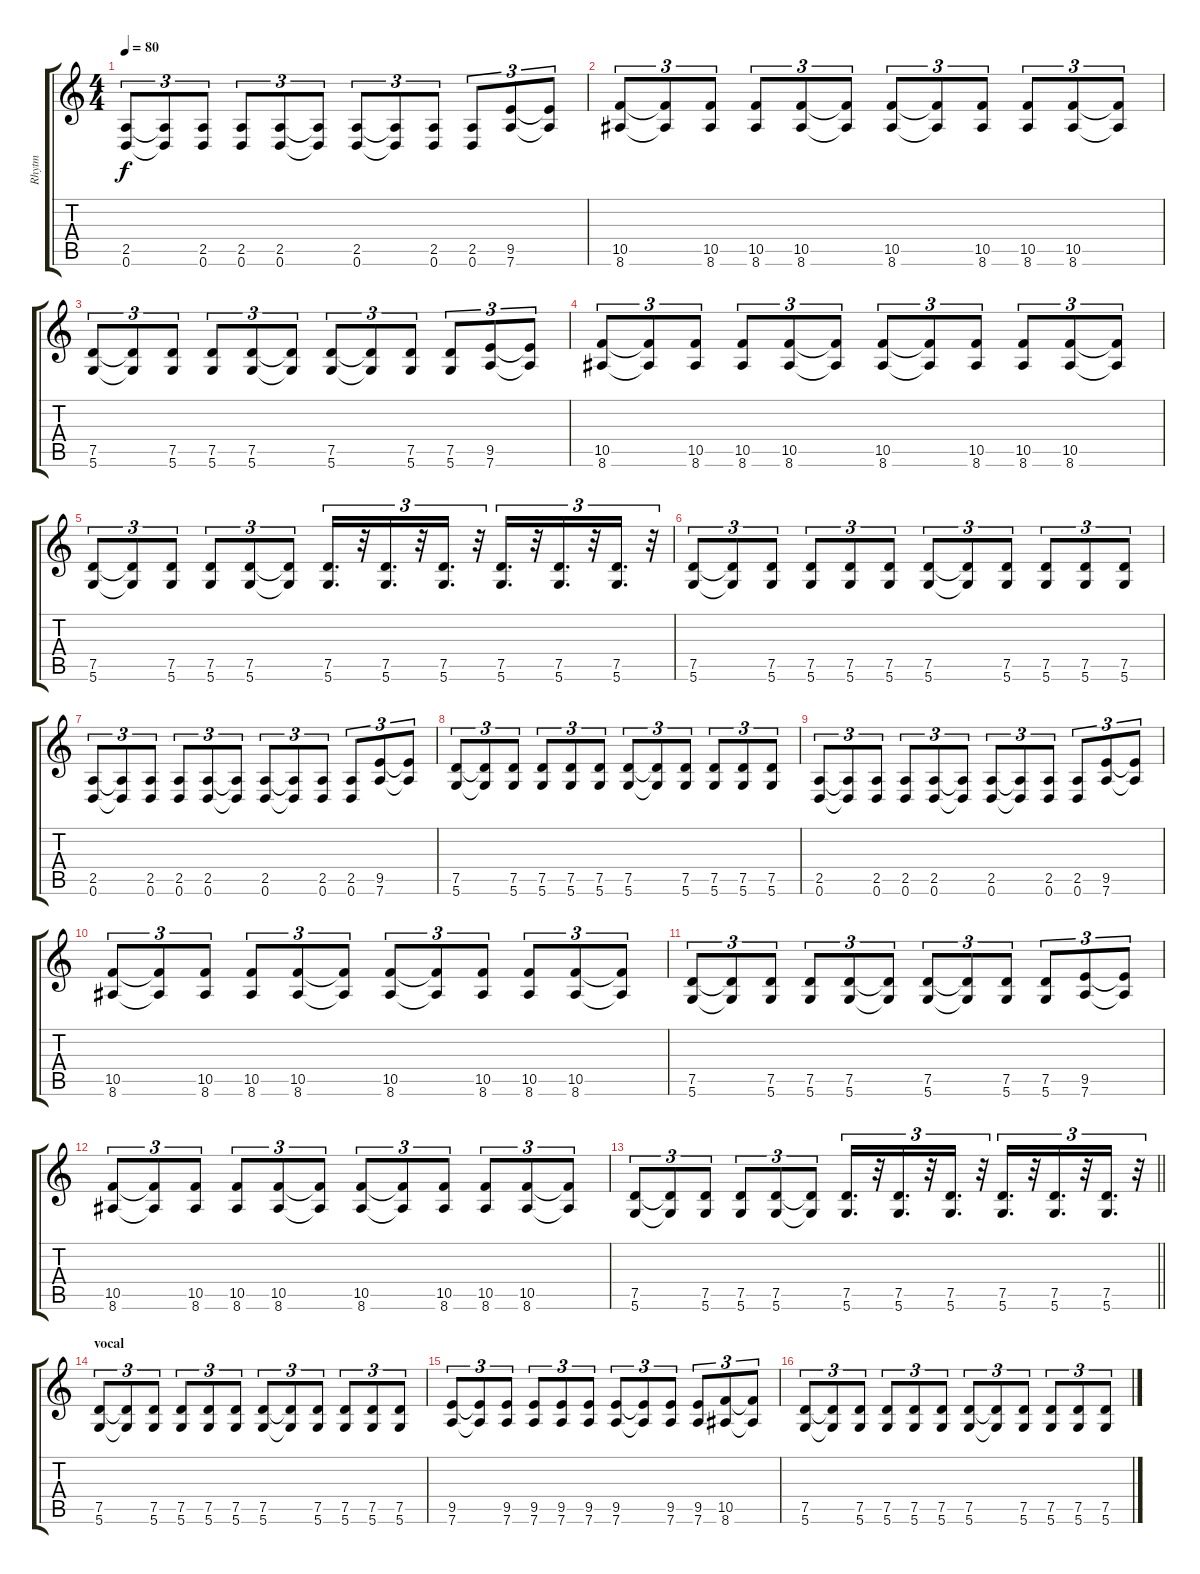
\track ("Rhytm" "Rhytm") {instrument distortionguitar}
\staff {score tabs}
\tuning (D4 A3 F3 C3 G2 D2) {hide}
\ts (4 4)
\tempo 80
\clef g2
\ks c
(2.5 0.6).8{tu (3 2) dy f} (2.5{t} 0.6{t}).8{tu (3 2)} (2.5 0.6).8{tu (3 2)} (2.5 0.6).8{tu (3 2)} (2.5 0.6).8{tu (3 2)} (2.5{t} 0.6{t}).8{tu (3 2)} (2.5 0.6).8{tu (3 2)} (2.5{t} 0.6{t}).8{tu (3 2)} (2.5 0.6).8{tu (3 2)} (2.5 0.6).8{tu (3 2)} (9.5 7.6).8{tu (3 2)} (9.5{t} 7.6{t}).8{tu (3 2)} |
(10.5 8.6).8{tu (3 2)} (10.5{t} 8.6{t}).8{tu (3 2)} (10.5 8.6).8{tu (3 2)} (10.5 8.6).8{tu (3 2)} (10.5 8.6).8{tu (3 2)} (10.5{t} 8.6{t}).8{tu (3 2)} (10.5 8.6).8{tu (3 2)} (10.5{t} 8.6{t}).8{tu (3 2)} (10.5 8.6).8{tu (3 2)} (10.5 8.6).8{tu (3 2)} (10.5 8.6).8{tu (3 2)} (10.5{t} 8.6{t}).8{tu (3 2)} |
(7.5 5.6).8{tu (3 2)} (7.5{t} 5.6{t}).8{tu (3 2)} (7.5 5.6).8{tu (3 2)} (7.5 5.6).8{tu (3 2)} (7.5 5.6).8{tu (3 2)} (7.5{t} 5.6{t}).8{tu (3 2)} (7.5 5.6).8{tu (3 2)} (7.5{t} 5.6{t}).8{tu (3 2)} (7.5 5.6).8{tu (3 2)} (7.5 5.6).8{tu (3 2)} (9.5 7.6).8{tu (3 2)} (9.5{t} 7.6{t}).8{tu (3 2)} |
(10.5 8.6).8{tu (3 2)} (10.5{t} 8.6{t}).8{tu (3 2)} (10.5 8.6).8{tu (3 2)} (10.5 8.6).8{tu (3 2)} (10.5 8.6).8{tu (3 2)} (10.5{t} 8.6{t}).8{tu (3 2)} (10.5 8.6).8{tu (3 2)} (10.5{t} 8.6{t}).8{tu (3 2)} (10.5 8.6).8{tu (3 2)} (10.5 8.6).8{tu (3 2)} (10.5 8.6).8{tu (3 2)} (10.5{t} 8.6{t}).8{tu (3 2)} |
(7.5 5.6).8{tu (3 2)} (7.5{t} 5.6{t}).8{tu (3 2)} (7.5 5.6).8{tu (3 2)} (7.5 5.6).8{tu (3 2)} (7.5 5.6).8{tu (3 2)} (7.5{t} 5.6{t}).8{tu (3 2)} (7.5 5.6).16{d tu (3 2)} r.32{tu (3 2)} (7.5 5.6).16{d tu (3 2)} r.32{tu (3 2)} (7.5 5.6).16{d tu (3 2)} r.32{tu (3 2)} (7.5 5.6).16{d tu (3 2)} r.32{tu (3 2)} (7.5 5.6).16{d tu (3 2)} r.32{tu (3 2)} (7.5 5.6).16{d tu (3 2)} r.32{tu (3 2)} |
(7.5 5.6).8{tu (3 2)} (7.5{t} 5.6{t}).8{tu (3 2)} (7.5 5.6).8{tu (3 2)} (7.5 5.6).8{tu (3 2)} (7.5 5.6).8{tu (3 2)} (7.5 5.6).8{tu (3 2)} (7.5 5.6).8{tu (3 2)} (7.5{t} 5.6{t}).8{tu (3 2)} (7.5 5.6).8{tu (3 2)} (7.5 5.6).8{tu (3 2)} (7.5 5.6).8{tu (3 2)} (7.5 5.6).8{tu (3 2)} |
(2.5 0.6).8{tu (3 2)} (2.5{t} 0.6{t}).8{tu (3 2)} (2.5 0.6).8{tu (3 2)} (2.5 0.6).8{tu (3 2)} (2.5 0.6).8{tu (3 2)} (2.5{t} 0.6{t}).8{tu (3 2)} (2.5 0.6).8{tu (3 2)} (2.5{t} 0.6{t}).8{tu (3 2)} (2.5 0.6).8{tu (3 2)} (2.5 0.6).8{tu (3 2)} (9.5 7.6).8{tu (3 2)} (9.5{t} 7.6{t}).8{tu (3 2)} |
(7.5 5.6).8{tu (3 2)} (7.5{t} 5.6{t}).8{tu (3 2)} (7.5 5.6).8{tu (3 2)} (7.5 5.6).8{tu (3 2)} (7.5 5.6).8{tu (3 2)} (7.5 5.6).8{tu (3 2)} (7.5 5.6).8{tu (3 2)} (7.5{t} 5.6{t}).8{tu (3 2)} (7.5 5.6).8{tu (3 2)} (7.5 5.6).8{tu (3 2)} (7.5 5.6).8{tu (3 2)} (7.5 5.6).8{tu (3 2)} |
(2.5 0.6).8{tu (3 2)} (2.5{t} 0.6{t}).8{tu (3 2)} (2.5 0.6).8{tu (3 2)} (2.5 0.6).8{tu (3 2)} (2.5 0.6).8{tu (3 2)} (2.5{t} 0.6{t}).8{tu (3 2)} (2.5 0.6).8{tu (3 2)} (2.5{t} 0.6{t}).8{tu (3 2)} (2.5 0.6).8{tu (3 2)} (2.5 0.6).8{tu (3 2)} (9.5 7.6).8{tu (3 2)} (9.5{t} 7.6{t}).8{tu (3 2)} |
(10.5 8.6).8{tu (3 2)} (10.5{t} 8.6{t}).8{tu (3 2)} (10.5 8.6).8{tu (3 2)} (10.5 8.6).8{tu (3 2)} (10.5 8.6).8{tu (3 2)} (10.5{t} 8.6{t}).8{tu (3 2)} (10.5 8.6).8{tu (3 2)} (10.5{t} 8.6{t}).8{tu (3 2)} (10.5 8.6).8{tu (3 2)} (10.5 8.6).8{tu (3 2)} (10.5 8.6).8{tu (3 2)} (10.5{t} 8.6{t}).8{tu (3 2)} |
(7.5 5.6).8{tu (3 2)} (7.5{t} 5.6{t}).8{tu (3 2)} (7.5 5.6).8{tu (3 2)} (7.5 5.6).8{tu (3 2)} (7.5 5.6).8{tu (3 2)} (7.5{t} 5.6{t}).8{tu (3 2)} (7.5 5.6).8{tu (3 2)} (7.5{t} 5.6{t}).8{tu (3 2)} (7.5 5.6).8{tu (3 2)} (7.5 5.6).8{tu (3 2)} (9.5 7.6).8{tu (3 2)} (9.5{t} 7.6{t}).8{tu (3 2)} |
(10.5 8.6).8{tu (3 2)} (10.5{t} 8.6{t}).8{tu (3 2)} (10.5 8.6).8{tu (3 2)} (10.5 8.6).8{tu (3 2)} (10.5 8.6).8{tu (3 2)} (10.5{t} 8.6{t}).8{tu (3 2)} (10.5 8.6).8{tu (3 2)} (10.5{t} 8.6{t}).8{tu (3 2)} (10.5 8.6).8{tu (3 2)} (10.5 8.6).8{tu (3 2)} (10.5 8.6).8{tu (3 2)} (10.5{t} 8.6{t}).8{tu (3 2)} |
\barLineRight lightlight
(7.5 5.6).8{tu (3 2)} (7.5{t} 5.6{t}).8{tu (3 2)} (7.5 5.6).8{tu (3 2)} (7.5 5.6).8{tu (3 2)} (7.5 5.6).8{tu (3 2)} (7.5{t} 5.6{t}).8{tu (3 2)} (7.5 5.6).16{d tu (3 2)} r.32{tu (3 2)} (7.5 5.6).16{d tu (3 2)} r.32{tu (3 2)} (7.5 5.6).16{d tu (3 2)} r.32{tu (3 2)} (7.5 5.6).16{d tu (3 2)} r.32{tu (3 2)} (7.5 5.6).16{d tu (3 2)} r.32{tu (3 2)} (7.5 5.6).16{d tu (3 2)} r.32{tu (3 2)} |
\section ("" "vocal")
(7.5 5.6).8{tu (3 2)} (7.5{t} 5.6{t}).8{tu (3 2)} (7.5 5.6).8{tu (3 2)} (7.5 5.6).8{tu (3 2)} (7.5 5.6).8{tu (3 2)} (7.5 5.6).8{tu (3 2)} (7.5 5.6).8{tu (3 2)} (7.5{t} 5.6{t}).8{tu (3 2)} (7.5 5.6).8{tu (3 2)} (7.5 5.6).8{tu (3 2)} (7.5 5.6).8{tu (3 2)} (7.5 5.6).8{tu (3 2)} |
(9.5 7.6).8{tu (3 2)} (9.5{t} 7.6{t}).8{tu (3 2)} (9.5 7.6).8{tu (3 2)} (9.5 7.6).8{tu (3 2)} (9.5 7.6).8{tu (3 2)} (9.5 7.6).8{tu (3 2)} (9.5 7.6).8{tu (3 2)} (9.5{t} 7.6{t}).8{tu (3 2)} (9.5 7.6).8{tu (3 2)} (9.5 7.6).8{tu (3 2)} (10.5 8.6).8{tu (3 2)} (10.5{t} 8.6{t}).8{tu (3 2)} |
(7.5 5.6).8{tu (3 2)} (7.5{t} 5.6{t}).8{tu (3 2)} (7.5 5.6).8{tu (3 2)} (7.5 5.6).8{tu (3 2)} (7.5 5.6).8{tu (3 2)} (7.5 5.6).8{tu (3 2)} (7.5 5.6).8{tu (3 2)} (7.5{t} 5.6{t}).8{tu (3 2)} (7.5 5.6).8{tu (3 2)} (7.5 5.6).8{tu (3 2)} (7.5 5.6).8{tu (3 2)} (7.5 5.6).8{tu (3 2)}
